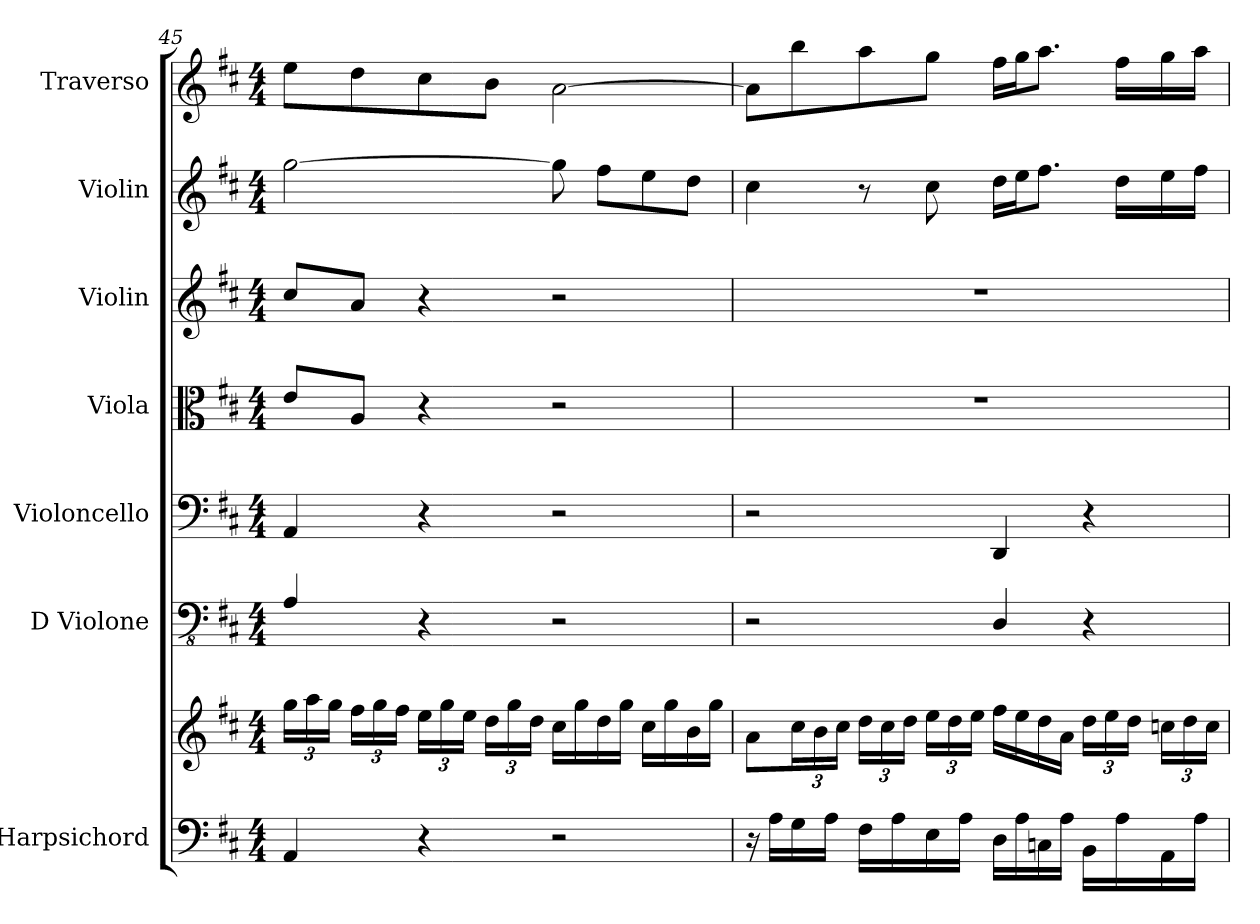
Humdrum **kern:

**kern	**kern	**kern	**kern	**kern	**kern	**kern	**kern
*part7	*part7	*part6	*part5	*part4	*part3	*part2	*part1
*staff8	*staff7	*staff6	*staff5	*staff4	*staff3	*staff2	*staff1
*I"Harpsichord	*	*I"D Violone	*I"Violoncello	*I"Viola	*I"Violin	*I"Violin	*I"Traverso
*I'Hch.	*	*I'D Vne.	*I'Vc.	*I'Vla.	*I'Vln.	*I'Vln.	*I'Trv.
*clefF4	*clefG2	*clefFv4	*clefF4	*clefC3	*clefG2	*clefG2	*clefG2
*	*	*ITrd7c12	*	*	*	*	*
*k[f#c#]	*k[f#c#]	*k[f#c#]	*k[f#c#]	*k[f#c#]	*k[f#c#]	*k[f#c#]	*k[f#c#]
*M4/4	*M4/4	*M4/4	*M4/4	*M4/4	*M4/4	*M4/4	*M4/4
*	*Xbrackettup	*	*	*	*	*	*
=45	=45	=45	=45	=45	=45	=45	=45
4AA/	24gg\LL	4AAA/	4AA/	8e/L	8cc#/L	[2gg\	8ee\L
.	24aa\	.	.	.	.	.	.
.	24gg\JJ	.	.	.	.	.	.
.	24ff#\LL	.	.	8A/J	8a/J	.	8dd\
.	24gg\	.	.	.	.	.	.
.	24ff#\JJ	.	.	.	.	.	.
4r	24ee\LL	4r	4r	4r	4r	.	8cc#\
.	24gg\	.	.	.	.	.	.
.	24ee\JJ	.	.	.	.	.	.
.	24dd\LL	.	.	.	.	.	8b\J
.	24gg\	.	.	.	.	.	.
.	24dd\JJ	.	.	.	.	.	.
2r	16cc#\LL	2r	2r	2r	2r	8gg\]	[2a\
.	16gg\	.	.	.	.	.	.
.	16dd\	.	.	.	.	8ff#\L	.
.	16gg\JJ	.	.	.	.	.	.
.	16cc#\LL	.	.	.	.	8ee\	.
.	16gg\	.	.	.	.	.	.
.	16b\	.	.	.	.	8dd\J	.
.	16gg\JJ	.	.	.	.	.	.
!!LO:PB:g=z
=46	=46	=46	=46	=46	=46	=46	=46
16r	8a\L	2r	2r	1r	1r	4cc#\	8a\L]
16A\LL	.	.	.	.	.	.	.
16G\	24cc#\L	.	.	.	.	.	8bb\
.	24b\	.	.	.	.	.	.
16A\JJ	.	.	.	.	.	.	.
.	24cc#\JJ	.	.	.	.	.	.
16F#\LL	24dd\LL	.	.	.	.	8r	8aa\
.	24cc#\	.	.	.	.	.	.
16A\	.	.	.	.	.	.	.
.	24dd\JJ	.	.	.	.	.	.
16E\	24ee\LL	.	.	.	.	8cc#\	8gg\J
.	24dd\	.	.	.	.	.	.
16A\JJ	.	.	.	.	.	.	.
.	24ee\JJ	.	.	.	.	.	.
16D\LL	16ff#\LL	4DDD/	4DD/	.	.	16dd\LL	16ff#\LL
16A\	16ee\	.	.	.	.	16ee\J	16gg\J
16Cn\	16dd\	.	.	.	.	8.ff#\J	8.aa\J
16A\JJ	16a\JJ	.	.	.	.	.	.
16BB\LL	24dd\LL	4r	4r	.	.	.	.
.	24ee\	.	.	.	.	.	.
16A\	.	.	.	.	.	16dd\LL	16ff#\LL
.	24dd\JJ	.	.	.	.	.	.
16AA\	24ccn\LL	.	.	.	.	16ee\	16gg\
.	24dd\	.	.	.	.	.	.
16A\JJ	.	.	.	.	.	16ff#\JJ	16aa\JJ
.	24cc\JJ	.	.	.	.	.	.
=	=	=	=	=	=	=	=
*-	*-	*-	*-	*-	*-	*-	*-
